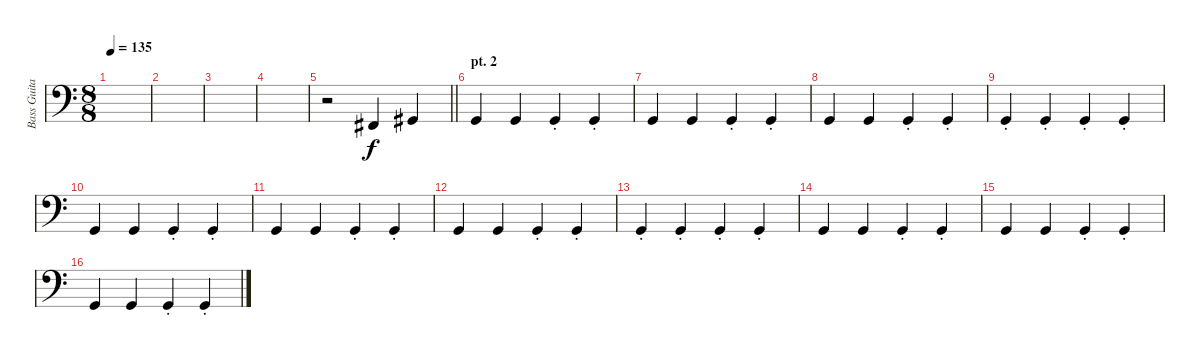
\track ("Bass Guitar" "Bass Guita") {instrument electricbassfinger}
\staff {score}
\tuning (F2 C2 G1 D1) {hide}
\ts (8 8)
\tempo 135
\clef f4
\ks c
|
|
|
|
\barLineRight lightlight
r.2 4.4.4 6.4.4 |
\section ("" "pt. 2")
5.4.4 5.4.4 5.4{st}.4 5.4{st}.4 |
5.4.4 5.4.4 5.4{st}.4 5.4{st}.4 |
5.4.4 5.4.4 5.4{st}.4 5.4{st}.4 |
5.4{st}.4 5.4{st}.4 5.4{st}.4 5.4{st}.4 |
5.4.4 5.4.4 5.4{st}.4 5.4{st}.4 |
5.4.4 5.4.4 5.4{st}.4 5.4{st}.4 |
5.4.4 5.4.4 5.4{st}.4 5.4{st}.4 |
5.4{st}.4 5.4{st}.4 5.4{st}.4 5.4{st}.4 |
5.4.4 5.4.4 5.4{st}.4 5.4{st}.4 |
5.4.4 5.4.4 5.4{st}.4 5.4{st}.4 |
5.4.4 5.4.4 5.4{st}.4 5.4{st}.4
